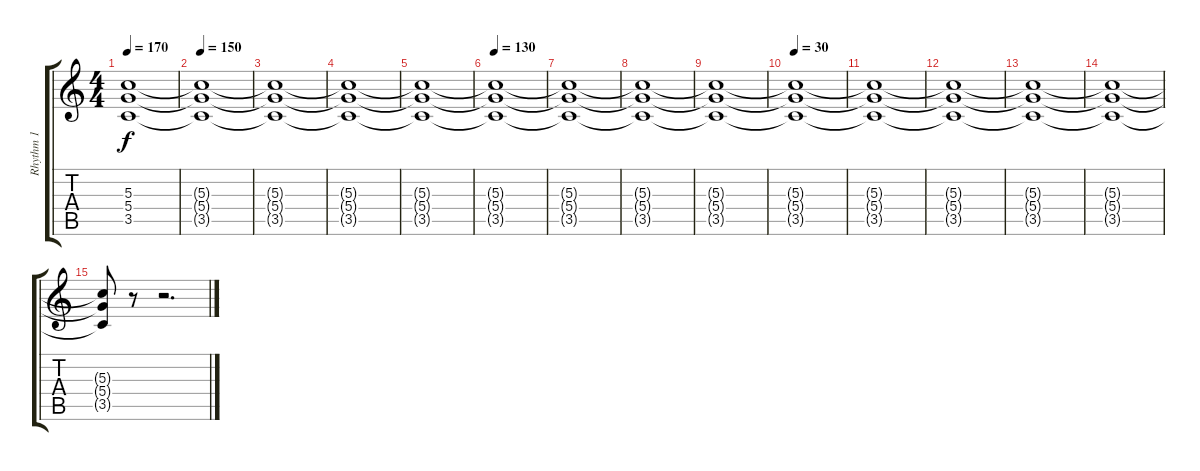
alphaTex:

\track ("Rhythm 1" "Rhythm 1") {instrument electricguitarclean}
\staff {score tabs}
\tuning (E4 B3 G3 D3 A2 E2) {hide}
\ts (4 4)
\tempo 170
\clef g2
\ks c
(5.3{t} 5.4{t} 3.5{t}).1{dy f} |
\tempo 150
(5.3{t} 5.4{t} 3.5{t}).1 |
(5.3{t} 5.4{t} 3.5{t}).1 |
(5.3{t} 5.4{t} 3.5{t}).1 |
(5.3{t} 5.4{t} 3.5{t}).1 |
\tempo 130
(5.3{t} 5.4{t} 3.5{t}).1 |
(5.3{t} 5.4{t} 3.5{t}).1 |
(5.3{t} 5.4{t} 3.5{t}).1 |
(5.3{t} 5.4{t} 3.5{t}).1 |
\tempo 30
(5.3{t} 5.4{t} 3.5{t}).1 |
(5.3{t} 5.4{t} 3.5{t}).1 |
(5.3{t} 5.4{t} 3.5{t}).1 |
(5.3{t} 5.4{t} 3.5{t}).1 |
(5.3{t} 5.4{t} 3.5{t}).1 |
(5.3{t} 5.4{t} 3.5{t}).8 r.8 r.2{d}
